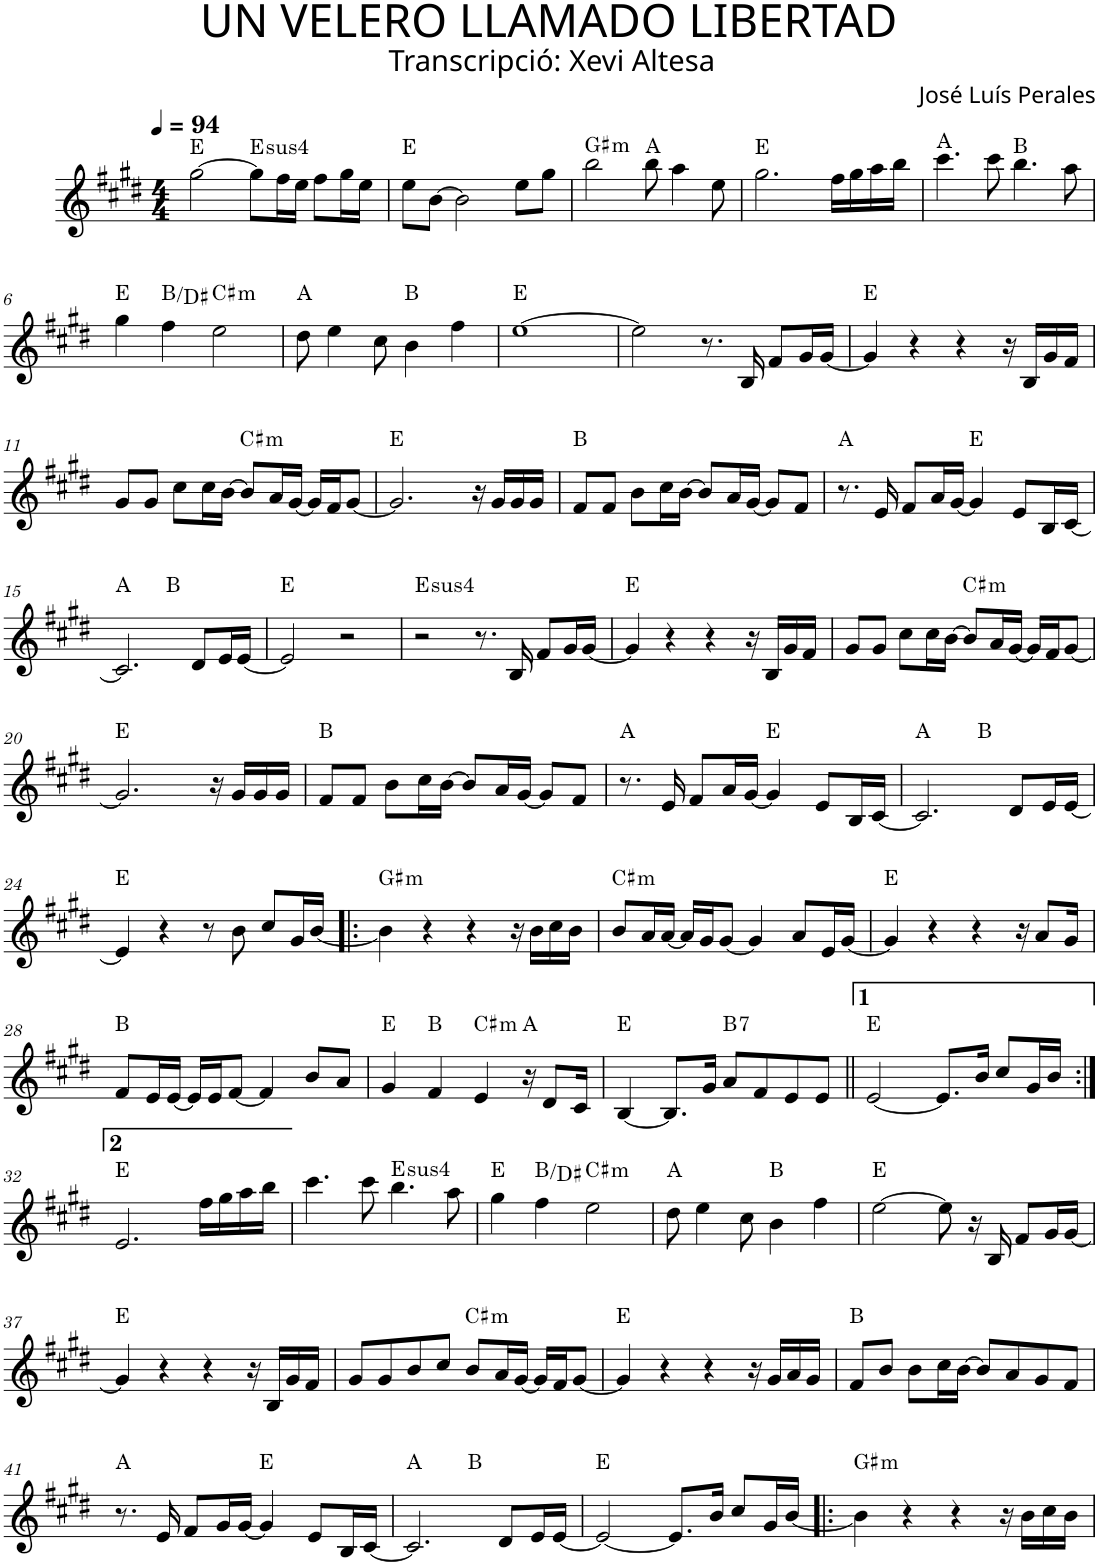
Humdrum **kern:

**kern	**harte
*part1	*part1
*staff1	*
*I"P1	*
*clefG2	*
*k[f#c#g#d#]	*
*E:	*
*M4/4	*
*MM94	*
=1	=1
[>2gg#\	E:maj
!	!LO:H:kt=4
8gg#\L]	E:sus4
16ff#\L	.
16ee\JJ	.
8ff#\L	.
16gg#\L	.
16ee\JJ	.
=2	=2
8ee\L	E:maj
[>8b\J	.
2b\]	.
8ee\L	.
8gg#\J	.
=3	=3
!	!LO:H:kt=m
2bb\	G#:min
8bb\	A:maj
4aa\	.
8ee\	.
=4	=4
2.gg#\	E:maj
16ff#\LL	.
16gg#\	.
16aa\	.
16bb\JJ	.
=5	=5
4.ccc#\	A:maj
8ccc#\	.
4.bb\	B:maj
8aa\	.
!!LO:LB:g=z
=6	=6
4gg#\	E:maj
4ff#\	B:maj/3
!	!LO:H:kt=m
2ee\	C#:min
=7	=7
8dd#\	A:maj
4ee\	.
8cc#\	.
4b\	B:maj
4ff#\	.
=8	=8
[>1ee	E:maj
=9	=9
2ee\]	.
8.r	.
16B/	.
8f#/L	.
16g#/L	.
[<16g#/JJ	.
=10	=10
4g#/]	E:maj
4r	.
4r	.
16r	.
16B/LL	.
16g#/	.
16f#/JJ	.
!!LO:LB:g=z
=11	=11
8g#/L	.
8g#/J	.
8cc#\L	.
16cc#\L	.
[>16b\JJ	.
!	!LO:H:kt=m
8b/L]	C#:min
16a/L	.
[<16g#/JJ	.
16g#/LL]	.
16f#/J	.
[<8g#/J	.
=12	=12
2.g#/]	E:maj
16r	.
16g#/LL	.
16g#/	.
16g#/JJ	.
=13	=13
8f#/L	B:maj
8f#/J	.
8b\L	.
16cc#\L	.
[>16b\JJ	.
8b/L]	.
16a/L	.
[<16g#/JJ	.
8g#/L]	.
8f#/J	.
=14	=14
8.r	A:maj
16e/	.
8f#/L	.
16a/L	.
[<16g#/JJ	.
4g#/]	E:maj
8e/L	.
16B/L	.
[<16c#/JJ	.
!!LO:LB:g=z
=15	=15
*^	*
2.c#/]	2ryy	A:maj
.	2ryy	B:maj
8d#/L	.	.
16e/L	.	.
[<16e/JJ	.	.
*v	*v	*
=16	=16
2e/]	E:maj
2r	.
=17	=17
!	!LO:H:kt=4
2r	E:sus4
8.r	.
16B/	.
8f#/L	.
16g#/L	.
[<16g#/JJ	.
=18	=18
4g#/]	E:maj
4r	.
4r	.
16r	.
16B/LL	.
16g#/	.
16f#/JJ	.
=19	=19
8g#/L	.
8g#/J	.
8cc#\L	.
16cc#\L	.
[>16b\JJ	.
!	!LO:H:kt=m
8b/L]	C#:min
16a/L	.
[<16g#/JJ	.
16g#/LL]	.
16f#/J	.
[<8g#/J	.
!!LO:LB:g=z
=20	=20
2.g#/]	E:maj
16r	.
16g#/LL	.
16g#/	.
16g#/JJ	.
=21	=21
8f#/L	B:maj
8f#/J	.
8b\L	.
16cc#\L	.
[>16b\JJ	.
8b/L]	.
16a/L	.
[<16g#/JJ	.
8g#/L]	.
8f#/J	.
=22	=22
8.r	A:maj
16e/	.
8f#/L	.
16a/L	.
[<16g#/JJ	.
4g#/]	E:maj
8e/L	.
16B/L	.
[<16c#/JJ	.
=23	=23
*^	*
2.c#/]	2ryy	A:maj
.	2ryy	B:maj
8d#/L	.	.
16e/L	.	.
[<16e/JJ	.	.
*v	*v	*
!!LO:LB:g=z
=24	=24
4e/]	E:maj
4r	.
8r	.
8b\	.
8cc#/L	.
16g#/L	.
[<16b/JJ	.
=25!|:	=25!|:
!	!LO:H:kt=m
4b\]	G#:min
4r	.
4r	.
16r	.
16b\LL	.
16cc#\	.
16b\JJ	.
=26	=26
!	!LO:H:kt=m
8b/L	C#:min
16a/L	.
[<16a/JJ	.
16a/LL]	.
16g#/J	.
[<8g#/J	.
4g#/]	.
8a/L	.
16e/L	.
[<16g#/JJ	.
=27	=27
4g#/]	E:maj
4r	.
4r	.
16r	.
8a/L	.
16g#/Jk	.
!!LO:LB:g=z
=28	=28
8f#/L	B:maj
16e/L	.
[<16e/JJ	.
16e/LL]	.
16e/J	.
[<8f#/J	.
4f#/]	.
8b/L	.
8a/J	.
=29	=29
4g#/	E:maj
4f#/	B:maj
!	!LO:H:kt=m
4e/	C#:min
16r	A:maj
8d#/L	.
16c#/Jk	.
=30	=30
[<4B/	E:maj
8.B/L]	.
16g#/Jk	.
!	!LO:H:kt=7
8a/L	B:7
8f#/	.
8e/	.
8e/J	.
=31||	=31||
[<2e/	E:maj
8.e/L]	.
16b/Jk	.
8cc#/L	.
16g#/L	.
16b/JJ	.
!!LO:LB:g=z
=32:|!	=32:|!
2.e/	E:maj
16ff#\LL	.
16gg#\	.
16aa\	.
16bb\JJ	.
=33	=33
4.ccc#\	.
8ccc#\	.
!	!LO:H:kt=4
4.bb\	E:sus4
8aa\	.
=34	=34
4gg#\	E:maj
4ff#\	B:maj/3
!	!LO:H:kt=m
2ee\	C#:min
=35	=35
8dd#\	A:maj
4ee\	.
8cc#\	.
4b\	B:maj
4ff#\	.
=36	=36
[>2ee\	E:maj
8ee\]	.
16r	.
16B/	.
8f#/L	.
16g#/L	.
[<16g#/JJ	.
!!LO:LB:g=z
=37	=37
4g#/]	E:maj
4r	.
4r	.
16r	.
16B/LL	.
16g#/	.
16f#/JJ	.
=38	=38
8g#/L	.
8g#/	.
8b/	.
8cc#/J	.
!	!LO:H:kt=m
8b/L	C#:min
16a/L	.
[<16g#/JJ	.
16g#/LL]	.
16f#/J	.
[<8g#/J	.
=39	=39
4g#/]	E:maj
4r	.
4r	.
16r	.
16g#/LL	.
16a/	.
16g#/JJ	.
=40	=40
8f#/L	B:maj
8b/J	.
8b\L	.
16cc#\L	.
[>16b\JJ	.
8b/L]	.
8a/	.
8g#/	.
8f#/J	.
!!LO:LB:g=z
=41	=41
8.r	A:maj
16e/	.
8f#/L	.
16g#/L	.
[<16g#/JJ	.
4g#/]	E:maj
8e/L	.
16B/L	.
[<16c#/JJ	.
=42	=42
*^	*
2.c#/]	2ryy	A:maj
.	2ryy	B:maj
8d#/L	.	.
16e/L	.	.
[<16e/JJ	.	.
*v	*v	*
=43	=43
2e/_	E:maj
8.e/L]	.
16b/Jk	.
8cc#/L	.
16g#/L	.
[<16b/JJ	.
=44!|:	=44!|:
!	!LO:H:kt=m
4b\]	G#:min
4r	.
4r	.
16r	.
16b\LL	.
16cc#\	.
16b\JJ	.
=	=
*-	*-
